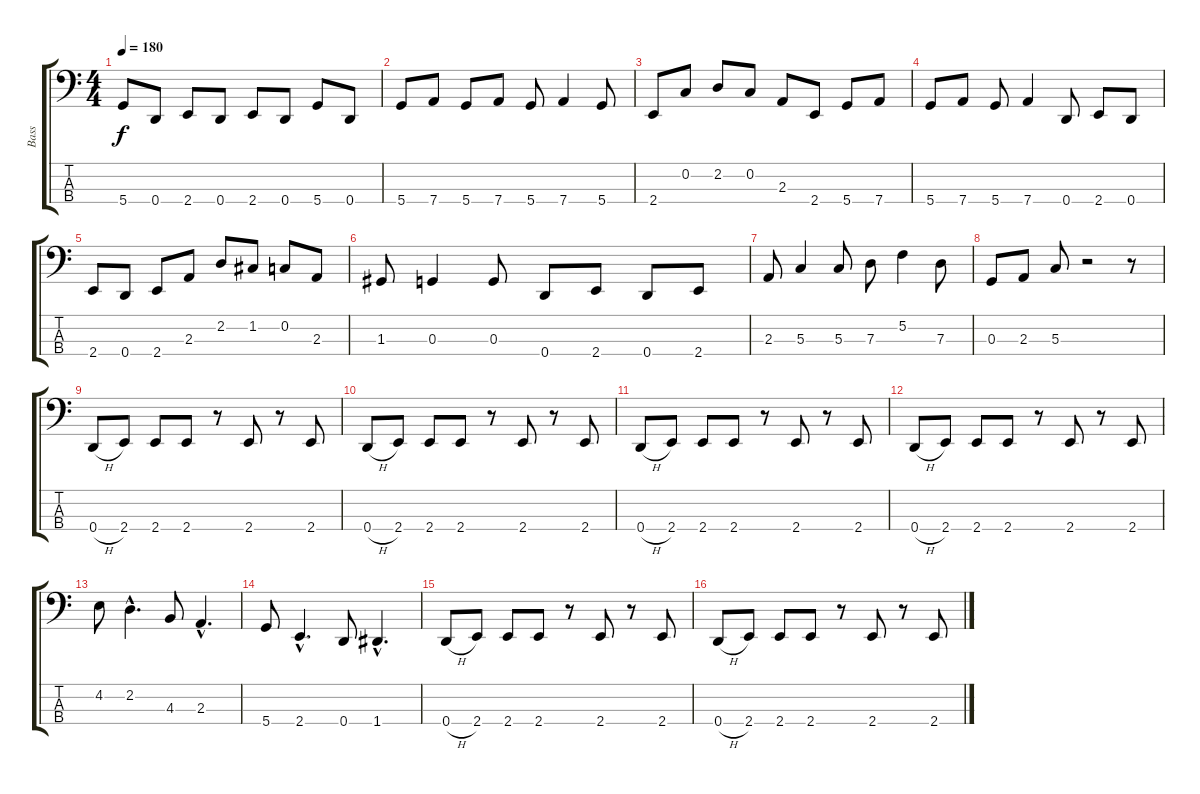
\track ("Bass" "Bass") {instrument acousticbass}
\staff {score tabs}
\tuning (F2 C2 G1 D1) {hide}
\ts (4 4)
\tempo 180
\clef f4
\ks c
5.4{t}.8{dy f} 0.4.8 2.4.8 0.4.8 2.4.8 0.4.8 5.4.8 0.4.8 |
5.4.8 7.4.8 5.4.8 7.4.8 5.4.8 7.4.4 5.4.8 |
2.4.8 0.2.8 2.2.8 0.2.8 2.3.8 2.4.8 5.4.8 7.4.8 |
5.4.8 7.4.8 5.4.8 7.4.4 0.4.8 2.4.8 0.4.8 |
2.4.8 0.4.8 2.4.8 2.3.8 2.2.8 1.2.8 0.2.8 2.3.8 |
1.3.8 0.3.4 0.3.8 0.4.8 2.4.8 0.4.8 2.4.8 |
2.3.8 5.3.4 5.3.8 7.3.8 5.2.4 7.3.8 |
0.3.8 2.3.8 5.3.8 r.2 r.8 |
0.4{h}.8 2.4.8 2.4.8 2.4.8 r.8 2.4.8 r.8 2.4.8 |
0.4{h}.8 2.4.8 2.4.8 2.4.8 r.8 2.4.8 r.8 2.4.8 |
0.4{h}.8 2.4.8 2.4.8 2.4.8 r.8 2.4.8 r.8 2.4.8 |
0.4{h}.8 2.4.8 2.4.8 2.4.8 r.8 2.4.8 r.8 2.4.8 |
4.2.8 2.2{hac}.4{d} 4.3.8 2.3{hac}.4{d} |
5.4.8 2.4{hac}.4{d} 0.4.8 1.4{hac}.4{d} |
0.4{h}.8 2.4.8 2.4.8 2.4.8 r.8 2.4.8 r.8 2.4.8 |
0.4{h}.8 2.4.8 2.4.8 2.4.8 r.8 2.4.8 r.8 2.4.8
